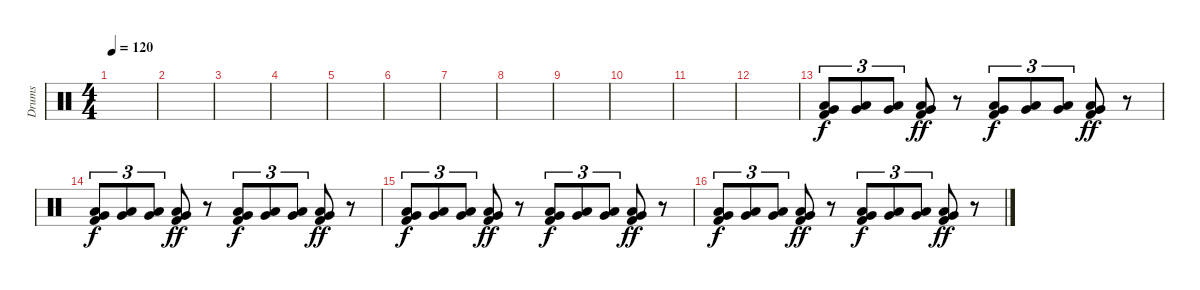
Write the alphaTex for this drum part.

\track ("Drums" "Drums") {instrument percussion}
\staff {score}
\articulation defaults
\ts (4 4)
\tempo 120
\clef neutral
\ks c
|
|
|
|
|
|
|
|
|
|
|
|
("Very Low Tom (hit)" "Low Floor Tom (hit)" "Kick (hit) 2").8{tu (3 2) volume 1} ("Very Low Tom (hit)" "Low Floor Tom (hit)").8{tu (3 2)} ("Very Low Tom (hit)" "Low Floor Tom (hit)").8{tu (3 2)} ("Very Low Tom (hit)" "Low Floor Tom (hit)" "Kick (hit) 2").8{dy ff} r.8 ("Very Low Tom (hit)" "Low Floor Tom (hit)" "Kick (hit) 2").8{tu (3 2) dy f} ("Very Low Tom (hit)" "Low Floor Tom (hit)").8{tu (3 2)} ("Very Low Tom (hit)" "Low Floor Tom (hit)").8{tu (3 2)} ("Very Low Tom (hit)" "Low Floor Tom (hit)" "Kick (hit) 2").8{dy ff} r.8 |
("Very Low Tom (hit)" "Low Floor Tom (hit)" "Kick (hit) 2").8{tu (3 2) dy f} ("Very Low Tom (hit)" "Low Floor Tom (hit)").8{tu (3 2)} ("Very Low Tom (hit)" "Low Floor Tom (hit)").8{tu (3 2)} ("Very Low Tom (hit)" "Low Floor Tom (hit)" "Kick (hit) 2").8{dy ff} r.8 ("Very Low Tom (hit)" "Low Floor Tom (hit)" "Kick (hit) 2").8{tu (3 2) dy f} ("Very Low Tom (hit)" "Low Floor Tom (hit)").8{tu (3 2)} ("Very Low Tom (hit)" "Low Floor Tom (hit)").8{tu (3 2)} ("Very Low Tom (hit)" "Low Floor Tom (hit)" "Kick (hit) 2").8{dy ff} r.8 |
("Very Low Tom (hit)" "Low Floor Tom (hit)" "Kick (hit) 2").8{tu (3 2) dy f volume 2} ("Very Low Tom (hit)" "Low Floor Tom (hit)").8{tu (3 2)} ("Very Low Tom (hit)" "Low Floor Tom (hit)").8{tu (3 2)} ("Very Low Tom (hit)" "Low Floor Tom (hit)" "Kick (hit) 2").8{dy ff} r.8 ("Very Low Tom (hit)" "Low Floor Tom (hit)" "Kick (hit) 2").8{tu (3 2) dy f} ("Very Low Tom (hit)" "Low Floor Tom (hit)").8{tu (3 2)} ("Very Low Tom (hit)" "Low Floor Tom (hit)").8{tu (3 2)} ("Very Low Tom (hit)" "Low Floor Tom (hit)" "Kick (hit) 2").8{dy ff} r.8 |
("Very Low Tom (hit)" "Low Floor Tom (hit)" "Kick (hit) 2").8{tu (3 2) dy f} ("Very Low Tom (hit)" "Low Floor Tom (hit)").8{tu (3 2)} ("Very Low Tom (hit)" "Low Floor Tom (hit)").8{tu (3 2)} ("Very Low Tom (hit)" "Low Floor Tom (hit)" "Kick (hit) 2").8{dy ff} r.8 ("Very Low Tom (hit)" "Low Floor Tom (hit)" "Kick (hit) 2").8{tu (3 2) dy f} ("Very Low Tom (hit)" "Low Floor Tom (hit)").8{tu (3 2)} ("Very Low Tom (hit)" "Low Floor Tom (hit)").8{tu (3 2)} ("Very Low Tom (hit)" "Low Floor Tom (hit)" "Kick (hit) 2").8{dy ff} r.8
